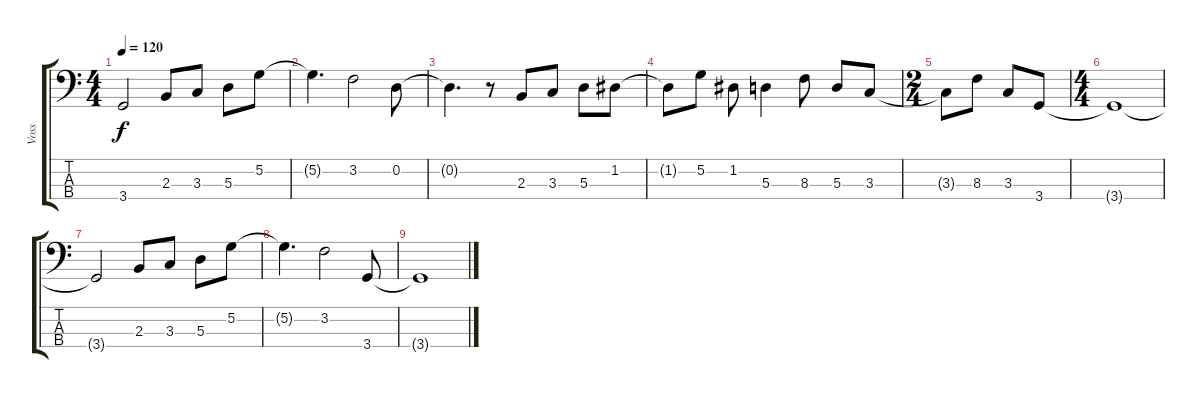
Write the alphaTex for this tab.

\track ("Voss" "Voss") {instrument electricbassfinger}
\staff {score tabs}
\tuning (G2 D2 A1 E1) {hide}
\ts (4 4)
\tempo 120
\clef f4
\ks c
3.4{t}.2{dy f} 2.3.8 3.3.8 5.3.8 5.2.8 |
5.2{t}.4{d} 3.2.2 0.2.8 |
0.2{t}.4{d} r.8 2.3.8 3.3.8 5.3.8 1.2.8 |
1.2{t}.8 5.2.8 1.2.8 5.3.4 8.3.8 5.3.8 3.3.8 |
\ts (2 4)
3.3{t}.8 8.3.8 3.3.8 3.4.8 |
\ts (4 4)
3.4{t}.1 |
3.4{t}.2 2.3.8 3.3.8 5.3.8 5.2.8 |
5.2{t}.4{d} 3.2.2 3.4.8 |
3.4{t}.1
